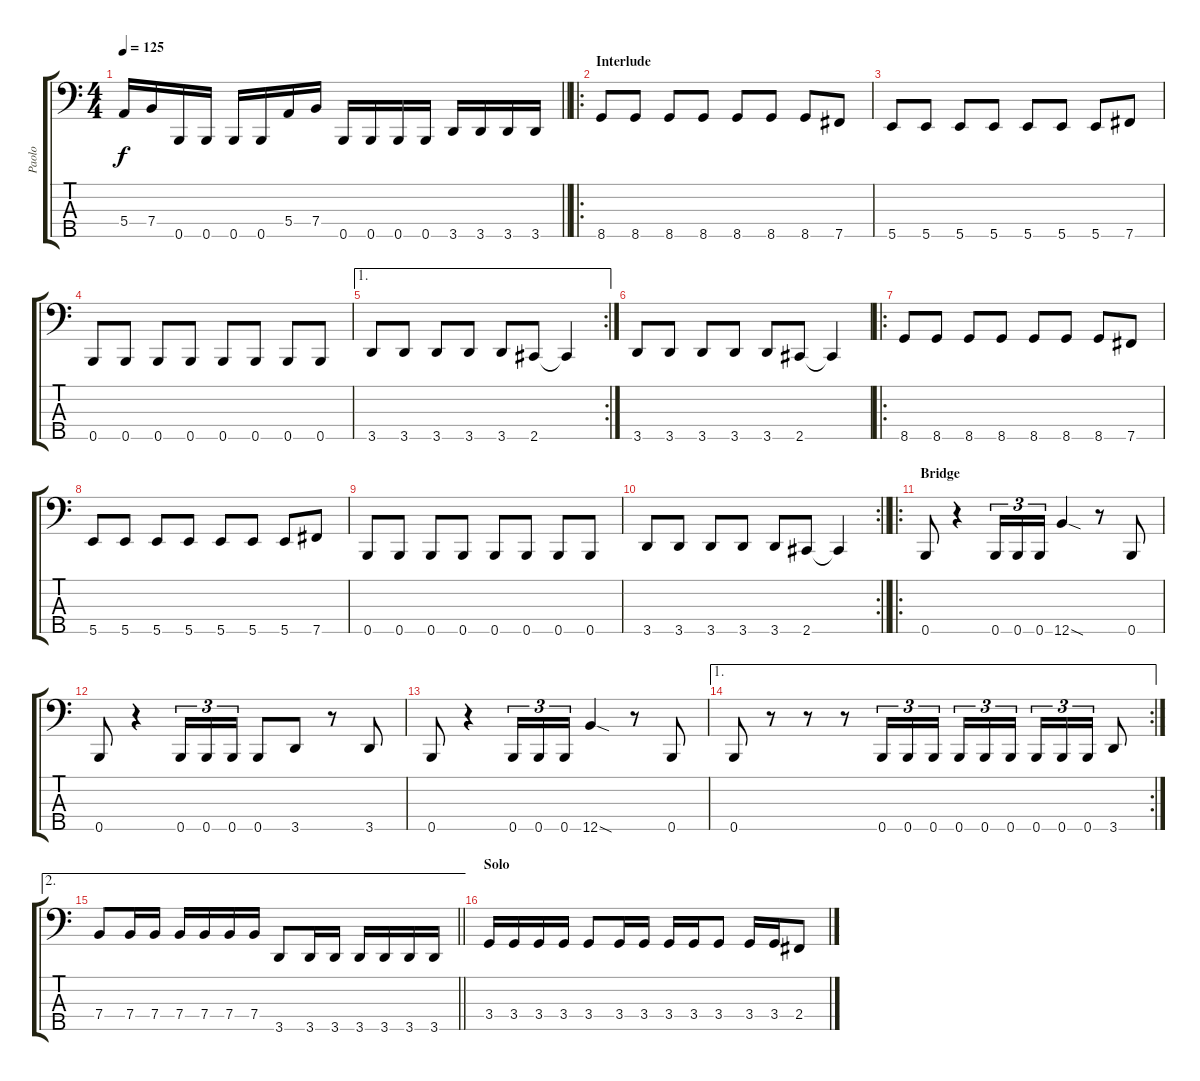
\track ("Paolo" "Paolo") {instrument electricbasspick}
\staff {score tabs}
\tuning (G2 D2 A1 E1 B0) {hide}
\ts (4 4)
\tempo 125
\clef f4
\barLineRight lightlight
\ks c
5.4.16{dy f} 7.4.16 0.5.16 0.5.16 0.5.16 0.5.16 5.4.16 7.4.16 0.5.16 0.5.16 0.5.16 0.5.16 3.5.16 3.5.16 3.5.16 3.5.16 |
\ro
\section ("" "Interlude")
8.5.8 8.5.8 8.5.8 8.5.8 8.5.8 8.5.8 8.5.8 7.5.8 |
5.5.8 5.5.8 5.5.8 5.5.8 5.5.8 5.5.8 5.5.8 7.5.8 |
0.5.8 0.5.8 0.5.8 0.5.8 0.5.8 0.5.8 0.5.8 0.5.8 |
\ae 1
\rc 2
3.5.8 3.5.8 3.5.8 3.5.8 3.5.8 2.5.8 2.5{t}.4 |
3.5.8 3.5.8 3.5.8 3.5.8 3.5.8 2.5.8 2.5{t}.4 |
\ro
8.5.8 8.5.8 8.5.8 8.5.8 8.5.8 8.5.8 8.5.8 7.5.8 |
5.5.8 5.5.8 5.5.8 5.5.8 5.5.8 5.5.8 5.5.8 7.5.8 |
0.5.8 0.5.8 0.5.8 0.5.8 0.5.8 0.5.8 0.5.8 0.5.8 |
\rc 2
\barLineRight lightlight
3.5.8 3.5.8 3.5.8 3.5.8 3.5.8 2.5.8 2.5{t}.4 |
\ro
\section ("" "Bridge")
0.5.8 r.4 0.5.16{tu (3 2)} 0.5.16{tu (3 2)} 0.5.16{tu (3 2)} 12.5{sod}.4 r.8 0.5.8 |
0.5.8 r.4 0.5.16{tu (3 2)} 0.5.16{tu (3 2)} 0.5.16{tu (3 2)} 0.5.8 3.5.8 r.8 3.5.8 |
0.5.8 r.4 0.5.16{tu (3 2)} 0.5.16{tu (3 2)} 0.5.16{tu (3 2)} 12.5{sod}.4 r.8 0.5.8 |
\ae 1
\rc 2
0.5.8 r.8 r.8 r.8 0.5.16{tu (3 2)} 0.5.16{tu (3 2)} 0.5.16{tu (3 2) beam splitsecondary} 0.5.16{tu (3 2)} 0.5.16{tu (3 2)} 0.5.16{tu (3 2)} 0.5.16{tu (3 2)} 0.5.16{tu (3 2)} 0.5.16{tu (3 2)} 3.5.8 |
\ae 2
\barLineRight lightlight
7.4.8 7.4.16 7.4.16 7.4.16 7.4.16 7.4.16 7.4.16 3.5.8 3.5.16 3.5.16 3.5.16 3.5.16 3.5.16 3.5.16 |
\section ("" "Solo")
3.4.16 3.4.16 3.4.16 3.4.16 3.4.8 3.4.16 3.4.16 3.4.16 3.4.16 3.4.8 3.4.16 3.4.16 2.4.8
